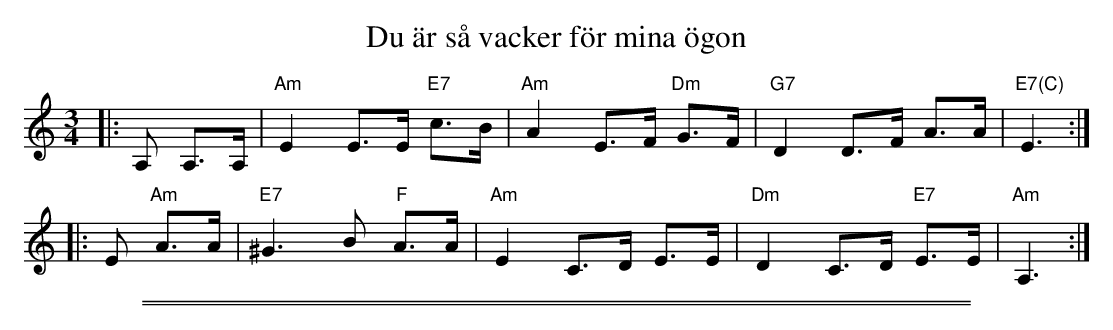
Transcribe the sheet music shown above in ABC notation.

X:1
T: Du är så vacker för mina ögon
M: 3/4
L: a/8
K: Am
|: A, A,>A, | "Am"E2 E>E "E7"c>B | "Am"A2 E>F "Dm"G>F | "G7"D2 D>F A>A | "E7(C)"E3 :|
|: E "Am"A>A | "E7"^G3 B "F"A>A | "Am"E2 C>D E>E | "Dm"D2 C>D "E7"E>E | "Am"A,3 :|
